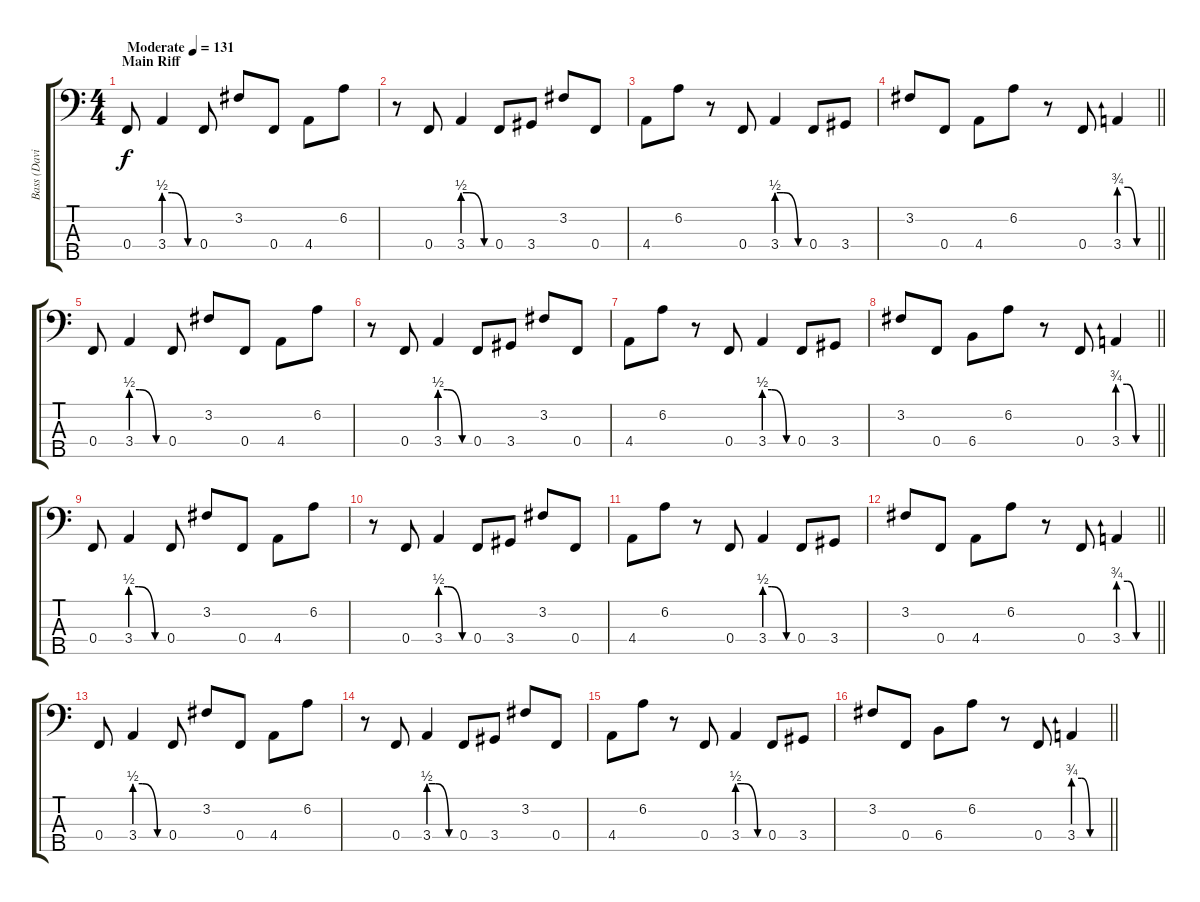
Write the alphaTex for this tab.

\track ("Bass (David Lovgren)" "Bass (Davi") {instrument slapbass1}
\staff {score tabs}
\tuning (Ab2 Eb2 Bb1 F1 C1) {hide}
\ts (4 4)
\section ("" "Main Riff")
\tempo (131 "Moderate")
\clef f4
\ks c
0.4.8{dy f instrument slapbass1} 3.4{be (custom 0 2 15 2 45 0 60 0)}.4 0.4.8 3.2.8 0.4.8 4.4.8 6.2.8 |
r.8 0.4.8 3.4{be (custom 0 2 15 2 45 0 60 0)}.4 0.4.8 3.4.8 3.2.8 0.4.8 |
4.4.8 6.2.8 r.8 0.4.8 3.4{be (custom 0 2 15 2 45 0 60 0)}.4 0.4.8 3.4.8 |
\barLineRight lightlight
3.2.8 0.4.8 4.4.8 6.2.8 r.8 0.4.8 3.4{be (custom 0 3 15 3 30 0 45 0 60 0)}.4 |
0.4.8 3.4{be (custom 0 2 15 2 45 0 60 0)}.4 0.4.8 3.2.8 0.4.8 4.4.8 6.2.8 |
r.8 0.4.8 3.4{be (custom 0 2 15 2 45 0 60 0)}.4 0.4.8 3.4.8 3.2.8 0.4.8 |
4.4.8 6.2.8 r.8 0.4.8 3.4{be (custom 0 2 15 2 45 0 60 0)}.4 0.4.8 3.4.8 |
\barLineRight lightlight
3.2.8 0.4.8 6.4.8 6.2.8 r.8 0.4.8 3.4{be (custom 0 3 15 3 30 0 45 0 60 0)}.4 |
0.4.8 3.4{be (custom 0 2 15 2 45 0 60 0)}.4 0.4.8 3.2.8 0.4.8 4.4.8 6.2.8 |
r.8 0.4.8 3.4{be (custom 0 2 15 2 45 0 60 0)}.4 0.4.8 3.4.8 3.2.8 0.4.8 |
4.4.8 6.2.8 r.8 0.4.8 3.4{be (custom 0 2 15 2 45 0 60 0)}.4 0.4.8 3.4.8 |
\barLineRight lightlight
3.2.8 0.4.8 4.4.8 6.2.8 r.8 0.4.8 3.4{be (custom 0 3 15 3 30 0 45 0 60 0)}.4 |
0.4.8 3.4{be (custom 0 2 15 2 45 0 60 0)}.4 0.4.8 3.2.8 0.4.8 4.4.8 6.2.8 |
r.8 0.4.8 3.4{be (custom 0 2 15 2 45 0 60 0)}.4 0.4.8 3.4.8 3.2.8 0.4.8 |
4.4.8 6.2.8 r.8 0.4.8 3.4{be (custom 0 2 15 2 45 0 60 0)}.4 0.4.8 3.4.8 |
\barLineRight lightlight
3.2.8 0.4.8 6.4.8 6.2.8 r.8 0.4.8 3.4{be (custom 0 3 15 3 30 0 45 0 60 0)}.4
